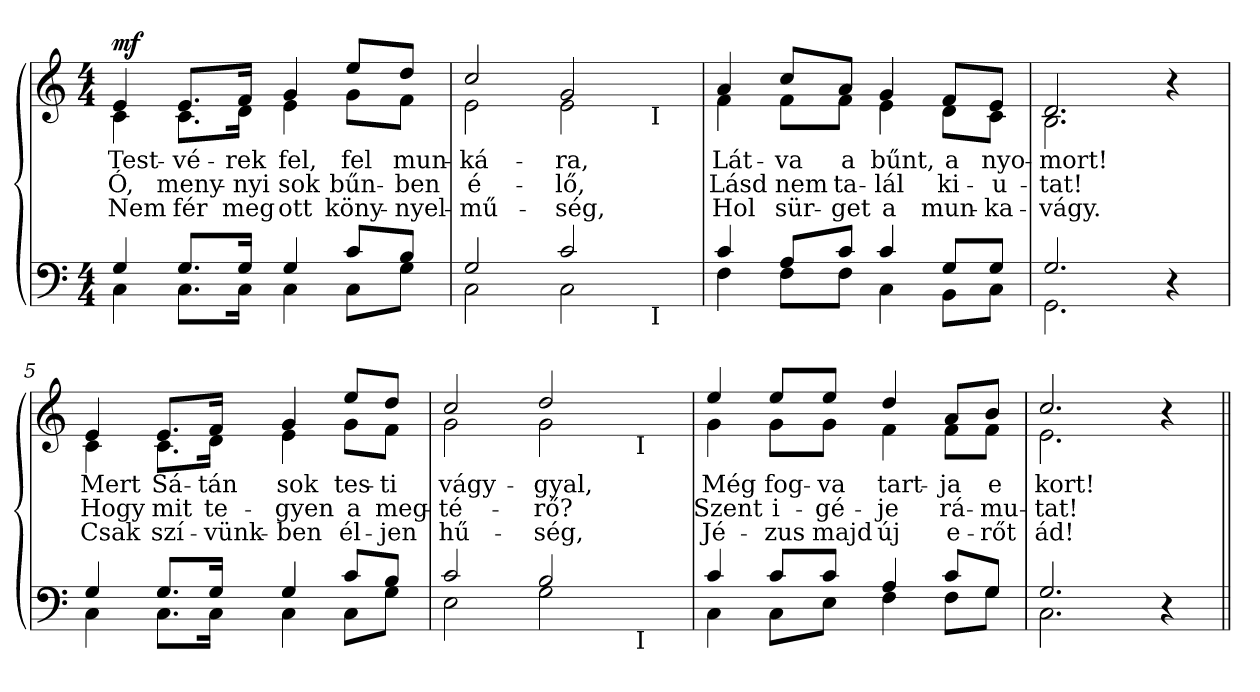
**kern	**kern	**text	**text	**text	**dynam
*part2	*part1	*part1	*part1	*part1	*part1
*staff2	*staff1	*staff1	*staff1	*staff1	*staff1
*clefF4	*clefG2	*	*	*	*
*k[]	*k[]	*	*	*	*
*C:	*C:	*	*	*	*
*M4/4	*M4/4	*	*	*	*
=1	=1	=1	=1	=1	=1
*^	*	*	*	*	*
!	!	!LO:TX:a:B:t=Allegro	!	!	!	!
!	!	!	!LO:LY:b	!LO:LY:b	!LO:LY:b	!LO:DY:b
*	*	*^	*	*	*	*
4G/	4C\	4e/	4c\	Test-	Ó,	Nem	mf
!	!	!	!	!LO:LY:b	!LO:LY:b	!LO:LY:b	!
8.G/L	8.C\L	8.e/L	8.c\L	-vé-	meny-	fér	.
!	!	!	!	!LO:LY:b	!LO:LY:b	!LO:LY:b	!
16G/Jk	16C\Jk	16f/Jk	16d\Jk	-rek	-nyi	meg	.
!	!	!	!	!LO:LY:b	!LO:LY:b	!LO:LY:b	!
4G/	4C\	4g/	4e\	fel,	sok	ott	.
!	!	!	!	!LO:LY:b	!LO:LY:b	!LO:LY:b	!
8c/L	8C\L	8ee/L	8g\L	fel	bűn-	köny-	.
!	!	!	!	!LO:LY:b	!LO:LY:b	!LO:LY:b	!
8B/J	8G\J	8dd/J	8f\J	mun-	-ben	-nyel-	.
*	*	*v	*v	*	*	*	*
=2	=2	=2	=2	=2	=2	=2
*	*	*^	*	*	*	*
!	!	!	!	!LO:LY:b	!LO:LY:b	!LO:LY:b	!
*	*^	*	*^	*	*	*	*
2G/	2C\	2ryy	2cc/	2e\	2ryy	-ká-	é-	-mű-	.
!	!	!	!	!	!	!LO:LY:b	!LO:LY:b	!LO:LY:b	!
2c/	2C\	4ryy	2g/	2e\	4ryy	-ra,	-lő,	-ség,	.
.	.	16ryy	.	.	16ryy	.	.	.	.
!	!	!	!	!	!LO:TX:b:t=I	!	!	!	!
!	!	!LO:TX:b:t=I	!	!	!	!	!	!	!
.	.	8.ryy	.	.	8.ryy	.	.	.	.
*	*v	*v	*	*	*	*	*	*	*
*	*	*v	*v	*v	*	*	*	*
=3	=3	=3	=3	=3	=3	=3
*	*^	*^	*	*	*	*
*	*	*	*	*^	*	*	*	*
!	!	!	!	!	!	!LO:LY:b	!LO:LY:b	!LO:LY:b	!
*	*v	*v	*	*	*	*	*	*	*
*	*	*	*v	*v	*	*	*	*
4c/	4F\	4a/	4f\	Lát-	Lásd	Hol	.
!	!	!	!	!LO:LY:b	!LO:LY:b	!LO:LY:b	!
8A/L	8F\L	8cc/L	8f\L	-va	nem	sür-	.
!	!	!	!	!LO:LY:b	!LO:LY:b	!LO:LY:b	!
8c/J	8F\J	8a/J	8f\J	a	ta-	-get	.
!	!	!	!	!LO:LY:b	!LO:LY:b	!LO:LY:b	!
4c/	4C\	4g/	4e\	bűnt,	-lál	a	.
!	!	!	!	!LO:LY:b	!LO:LY:b	!LO:LY:b	!
8G/L	8BB\L	8f/L	8d\L	a	ki-	mun-	.
!	!	!	!	!LO:LY:b	!LO:LY:b	!LO:LY:b	!
8G/J	8C\J	8e/J	8c\J	nyo-	-u-	-ka-	.
=4	=4	=4	=4	=4	=4	=4	=4
!	!	!	!	!LO:LY:b	!LO:LY:b	!LO:LY:b	!
2.G/	2.GG\	2.d/	2.B\	-mort!	-tat!	-vágy.	.
4ryy	4r	4r	4ryy	.	.	.	.
!!LO:LB:g=z	!!
=5	=5	=5	=5	=5	=5	=5	=5
!	!	!	!	!LO:LY:b	!LO:LY:b	!LO:LY:b	!
4G/	4C\	4e/	4c\	Mert	Hogy	Csak	.
!	!	!	!	!LO:LY:b	!LO:LY:b	!LO:LY:b	!
8.G/L	8.C\L	8.e/L	8.c\L	Sá-	mit	szí-	.
!	!	!	!	!LO:LY:b	!LO:LY:b	!LO:LY:b	!
16G/Jk	16C\Jk	16f/Jk	16d\Jk	-tán	te-	-vünk-	.
!	!	!	!	!LO:LY:b	!LO:LY:b	!LO:LY:b	!
4G/	4C\	4g/	4e\	sok	-gyen	-ben	.
!	!	!	!	!LO:LY:b	!LO:LY:b	!LO:LY:b	!
8c/L	8C\L	8ee/L	8g\L	tes-	a	él-	.
!	!	!	!	!LO:LY:b	!LO:LY:b	!LO:LY:b	!
8B/J	8G\J	8dd/J	8f\J	-ti	meg-	-jen	.
*	*	*v	*v	*	*	*	*
=6	=6	=6	=6	=6	=6	=6
*	*	*^	*	*	*	*
!	!	!	!	!LO:LY:b	!LO:LY:b	!LO:LY:b	!
*	*^	*	*^	*	*	*	*
2c/	2E\	2ryy	2cc/	2g\	2ryy	vágy-	-té-	hű-	.
!	!	!	!	!	!	!LO:LY:b	!LO:LY:b	!LO:LY:b	!
2B/	2G\	4ryy	2dd/	2g\	4ryy	-gyal,	-rő?	-ség,	.
.	.	16.ryy	.	.	16.ryy	.	.	.	.
!	!	!	!	!	!LO:TX:b:t=I	!	!	!	!
!	!	!LO:TX:b:t=I	!	!	!	!	!	!	!
.	.	8ryy	.	.	8ryy	.	.	.	.
.	.	32ryy	.	.	32ryy	.	.	.	.
*	*v	*v	*	*	*	*	*	*	*
*	*	*v	*v	*v	*	*	*	*
=7	=7	=7	=7	=7	=7	=7
*	*^	*^	*	*	*	*
*	*	*	*	*^	*	*	*	*
!	!	!	!	!	!	!LO:LY:b	!LO:LY:b	!LO:LY:b	!
*	*v	*v	*	*	*	*	*	*	*
*	*	*	*v	*v	*	*	*	*
4c/	4C\	4ee/	4g\	Még	Szent	Jé-	.
!	!	!	!	!LO:LY:b	!LO:LY:b	!LO:LY:b	!
8c/L	8C\L	8ee/L	8g\L	fog-	i-	-zus	.
!	!	!	!	!LO:LY:b	!LO:LY:b	!LO:LY:b	!
8c/J	8E\J	8ee/J	8g\J	-va	-gé-	majd	.
!	!	!	!	!LO:LY:b	!LO:LY:b	!LO:LY:b	!
4A/	4F\	4dd/	4f\	tart-	-je	új	.
!	!	!	!	!LO:LY:b	!LO:LY:b	!LO:LY:b	!
8c/L	8F\L	8a/L	8f\L	-ja	rá-	e-	.
!	!	!	!	!LO:LY:b	!LO:LY:b	!LO:LY:b	!
8G/J	8G\J	8b/J	8f\J	e	-mu-	-rőt	.
=8	=8	=8	=8	=8	=8	=8	=8
!	!	!	!	!LO:LY:b	!LO:LY:b	!LO:LY:b	!
2.G/	2.C\	2.cc/	2.e\	kort!	-tat!	ád!	.
4ryy	4r	4r	4ryy	.	.	.	.
*v	*v	*	*	*	*	*	*
*	*v	*v	*	*	*	*
=||	=||	=||	=||	=||	=||
*-	*-	*-	*-	*-	*-
